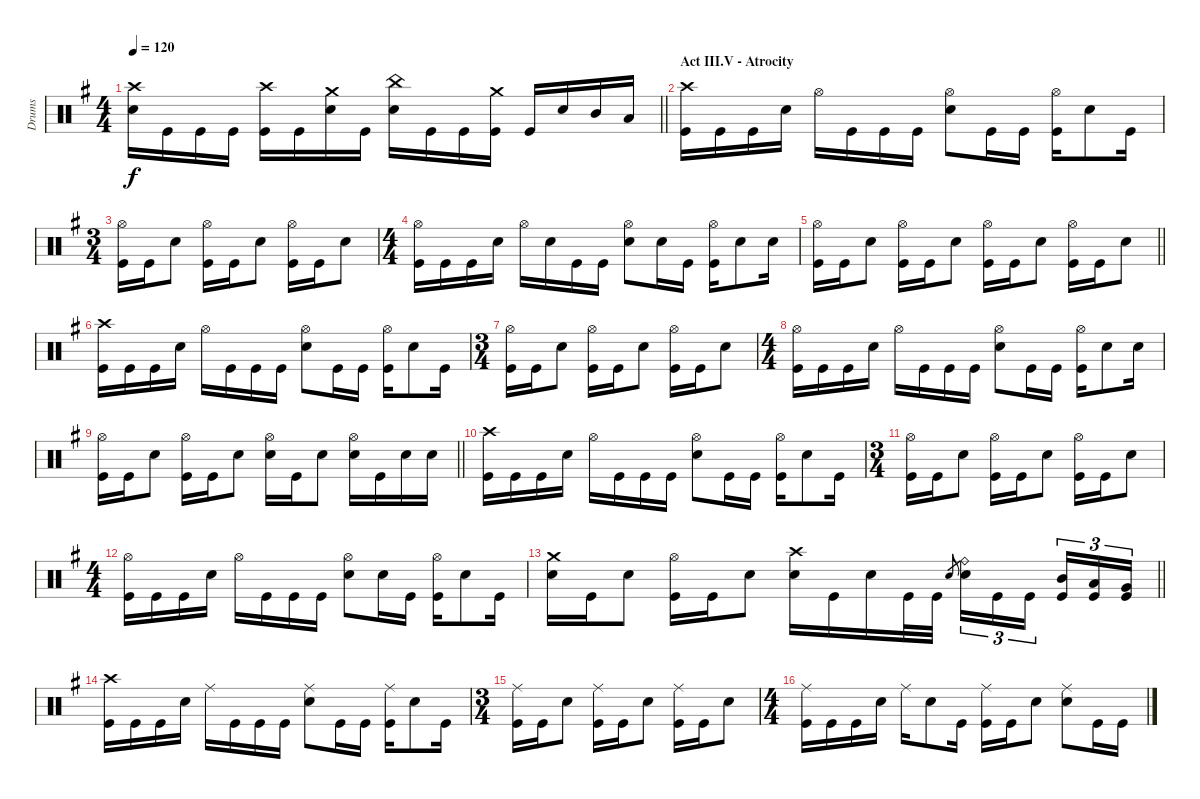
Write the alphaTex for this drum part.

\track ("Drums" "Drums") {instrument percussion}
\staff
\articulation defaults
\ts (4 4)
\tempo 120
\clef neutral
\barLineRight lightlight
\ks eminor
("Crash high (hit)" "Electric Snare (hit)").16{dy f} "Kick (hit)".16 "Kick (hit)".16 "Kick (hit)".16 ("Crash high (hit)" "Kick (hit)").16 "Kick (hit)".16 ("Crash medium (hit)" "Electric Snare (hit)").16 "Kick (hit)".16 ("China (hit)" "Electric Snare (hit)").16 "Kick (hit)".16 "Kick (hit)".16 ("Crash medium (hit)" "Kick (hit)").16 "Kick (hit)".16 "Electric Snare (hit)".16 "Mid Tom (hit)".16 "Low Tom (hit)".16 |
\section ("" "Act III.V - Atrocity")
("Crash high (hit)" "Kick (hit)").16 "Kick (hit)".16 "Kick (hit)".16 "Electric Snare (hit)".16 "Hi-Hat (open)".16 "Kick (hit)".16 "Kick (hit)".16 "Kick (hit)".16 ("Hi-Hat (open)" "Electric Snare (hit)").8 "Kick (hit)".16 "Kick (hit)".16 ("Hi-Hat (open)" "Kick (hit)").16 "Electric Snare (hit)".8 "Kick (hit)".16 |
\ts (3 4)
("Hi-Hat (open)" "Kick (hit)").16 "Kick (hit)".16 "Electric Snare (hit)".8 ("Hi-Hat (open)" "Kick (hit)").16 "Kick (hit)".16 "Electric Snare (hit)".8 ("Hi-Hat (open)" "Kick (hit)").16 "Kick (hit)".16 "Electric Snare (hit)".8 |
\ts (4 4)
("Hi-Hat (open)" "Kick (hit)").16 "Kick (hit)".16 "Kick (hit)".16 "Electric Snare (hit)".16 "Hi-Hat (open)".16 "Electric Snare (hit)".16 "Kick (hit)".16 "Kick (hit)".16 ("Hi-Hat (open)" "Electric Snare (hit)").8 "Electric Snare (hit)".16 "Kick (hit)".16 ("Hi-Hat (open)" "Kick (hit)").16 "Electric Snare (hit)".8 "Electric Snare (hit)".16 |
\barLineRight lightlight
("Hi-Hat (open)" "Kick (hit)").16 "Kick (hit)".16 "Electric Snare (hit)".8 ("Hi-Hat (open)" "Kick (hit)").16 "Kick (hit)".16 "Electric Snare (hit)".8 ("Hi-Hat (open)" "Kick (hit)").16 "Kick (hit)".16 "Electric Snare (hit)".8 ("Hi-Hat (open)" "Kick (hit)").16 "Kick (hit)".16 "Electric Snare (hit)".8 |
("Crash high (hit)" "Kick (hit)").16 "Kick (hit)".16 "Kick (hit)".16 "Electric Snare (hit)".16 "Hi-Hat (open)".16 "Kick (hit)".16 "Kick (hit)".16 "Kick (hit)".16 ("Hi-Hat (open)" "Electric Snare (hit)").8 "Kick (hit)".16 "Kick (hit)".16 ("Hi-Hat (open)" "Kick (hit)").16 "Electric Snare (hit)".8 "Kick (hit)".16 |
\ts (3 4)
("Hi-Hat (open)" "Kick (hit)").16 "Kick (hit)".16 "Electric Snare (hit)".8 ("Hi-Hat (open)" "Kick (hit)").16 "Kick (hit)".16 "Electric Snare (hit)".8 ("Hi-Hat (open)" "Kick (hit)").16 "Kick (hit)".16 "Electric Snare (hit)".8 |
\ts (4 4)
("Hi-Hat (open)" "Kick (hit)").16 "Kick (hit)".16 "Kick (hit)".16 "Electric Snare (hit)".16 "Hi-Hat (open)".16 "Kick (hit)".16 "Kick (hit)".16 "Kick (hit)".16 ("Hi-Hat (open)" "Electric Snare (hit)").8 "Kick (hit)".16 "Kick (hit)".16 ("Hi-Hat (open)" "Kick (hit)").16 "Electric Snare (hit)".8 "Electric Snare (hit)".16 |
\barLineRight lightlight
("Hi-Hat (open)" "Kick (hit)").16 "Kick (hit)".16 "Electric Snare (hit)".8 ("Hi-Hat (open)" "Kick (hit)").16 "Kick (hit)".16 "Electric Snare (hit)".8 ("Hi-Hat (open)" "Electric Snare (hit)").16 "Kick (hit)".16 "Electric Snare (hit)".8 ("Hi-Hat (open)" "Electric Snare (hit)").16 "Kick (hit)".16 "Electric Snare (hit)".16 "Electric Snare (hit)".16 |
("Crash high (hit)" "Kick (hit)").16 "Kick (hit)".16 "Kick (hit)".16 "Electric Snare (hit)".16 "Hi-Hat (open)".16 "Kick (hit)".16 "Kick (hit)".16 "Kick (hit)".16 ("Hi-Hat (open)" "Electric Snare (hit)").8 "Kick (hit)".16 "Kick (hit)".16 ("Hi-Hat (open)" "Kick (hit)").16 "Electric Snare (hit)".8 "Kick (hit)".16 |
\ts (3 4)
("Hi-Hat (open)" "Kick (hit)").16 "Kick (hit)".16 "Electric Snare (hit)".8 ("Hi-Hat (open)" "Kick (hit)").16 "Kick (hit)".16 "Electric Snare (hit)".8 ("Hi-Hat (open)" "Kick (hit)").16 "Kick (hit)".16 "Electric Snare (hit)".8 |
\ts (4 4)
("Hi-Hat (open)" "Kick (hit)").16 "Kick (hit)".16 "Kick (hit)".16 "Electric Snare (hit)".16 "Hi-Hat (open)".16 "Kick (hit)".16 "Kick (hit)".16 "Kick (hit)".16 ("Hi-Hat (open)" "Electric Snare (hit)").8 "Electric Snare (hit)".16 "Kick (hit)".16 ("Hi-Hat (open)" "Kick (hit)").16 "Electric Snare (hit)".8 "Kick (hit)".16 |
\barLineRight lightlight
("Crash medium (hit)" "Electric Snare (hit)").16 "Kick (hit)".16 "Electric Snare (hit)".8 ("Hi-Hat (open)" "Kick (hit)").16 "Kick (hit)".16 "Electric Snare (hit)".8 ("Crash high (hit)" "Electric Snare (hit)").16 "Kick (hit)".16 "Electric Snare (hit)".16 "Kick (hit)".32 "Kick (hit)".32 "Electric Snare (hit)".8{gr} ("Ride (bell)" "Electric Snare (hit)").16{tu (3 2)} "Kick (hit)".16{tu (3 2)} "Kick (hit)".16{tu (3 2) beam splitsecondary} ("Mid Tom (hit)" "Kick (hit)").16{tu (3 2)} ("Low Tom (hit)" "Kick (hit)").16{tu (3 2)} ("Very Low Tom (hit)" "Kick (hit)").16{tu (3 2)} |
\section ("" "")
("Crash high (hit)" "Kick (hit)").16 "Kick (hit)".16 "Kick (hit)".16 "Electric Snare (hit)".16 "Ride (middle)".16 "Kick (hit)".16 "Kick (hit)".16 "Kick (hit)".16 ("Ride (middle)" "Electric Snare (hit)").8 "Kick (hit)".16 "Kick (hit)".16 ("Ride (middle)" "Kick (hit)").16 "Electric Snare (hit)".8 "Kick (hit)".16 |
\ts (3 4)
("Ride (middle)" "Kick (hit)").16 "Kick (hit)".16 "Electric Snare (hit)".8 ("Ride (middle)" "Kick (hit)").16 "Kick (hit)".16 "Electric Snare (hit)".8 ("Ride (middle)" "Kick (hit)").16 "Kick (hit)".16 "Electric Snare (hit)".8 |
\ts (4 4)
("Ride (middle)" "Kick (hit)").16 "Kick (hit)".16 "Kick (hit)".16 "Electric Snare (hit)".16 "Ride (middle)".16 "Electric Snare (hit)".8 "Kick (hit)".16 ("Ride (middle)" "Kick (hit)").16 "Kick (hit)".16 "Electric Snare (hit)".8 ("Ride (middle)" "Electric Snare (hit)").8 "Kick (hit)".16 "Kick (hit)".16
